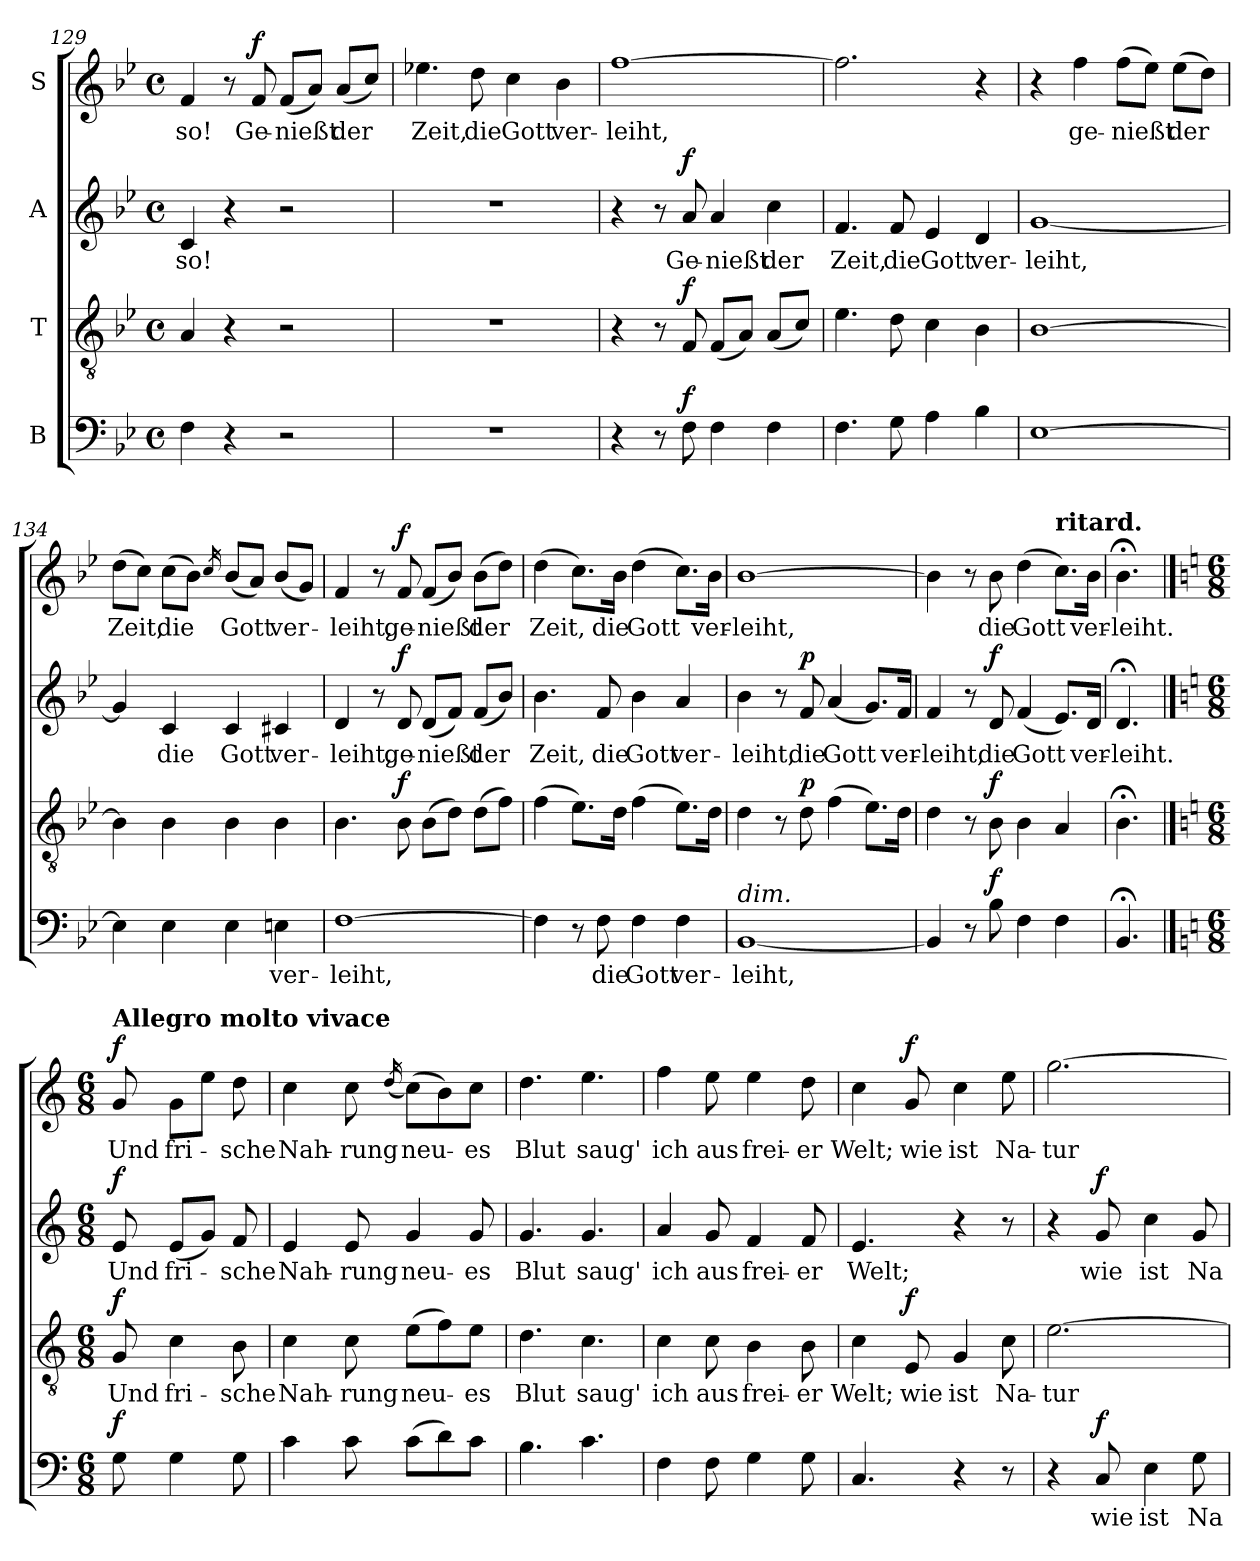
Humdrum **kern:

**kern	**text	**dynam	**kern	**text	**dynam	**kern	**text	**dynam	**kern	**text	**dynam
*part4	*part4	*part4	*part3	*part3	*part3	*part2	*part2	*part2	*part1	*part1	*part1
*staff4	*staff4	*staff4	*staff3	*staff3	*staff3	*staff2	*staff2	*staff2	*staff1	*staff1	*staff1
*I"B	*	*	*I"T	*	*	*I"A	*	*	*I"S	*	*
*clefF4	*	*	*clefGv2	*	*	*clefG2	*	*	*clefG2	*	*
*k[b-e-]	*	*	*k[b-e-]	*	*	*k[b-e-]	*	*	*k[b-e-]	*	*
*M4/4	*	*	*M4/4	*	*	*M4/4	*	*	*M4/4	*	*
*met(c)	*	*	*met(c)	*	*	*met(c)	*	*	*met(c)	*	*
=129	=129	=129	=129	=129	=129	=129	=129	=129	=129	=129	=129
!	!	!	!	!	!	!	!LO:LY:b	!	!	!LO:LY:b	!
4F\	.	.	4A/	.	.	4c/	so!	.	4f/	so!	.
4r	.	.	4r	.	.	4r	.	.	8r	.	.
!	!	!	!	!	!	!	!	!	!	!LO:LY:b	!LO:DY:b
.	.	.	.	.	.	.	.	.	8f/	Ge-	f
!	!	!	!	!	!	!	!	!	!	!LO:LY:b	!
2r	.	.	2r	.	.	2r	.	.	(<8f/L	-nießt	.
.	.	.	.	.	.	.	.	.	8a/J)	.	.
!	!	!	!	!	!	!	!	!	!	!LO:LY:b	!
.	.	.	.	.	.	.	.	.	(<8a/L	der	.
.	.	.	.	.	.	.	.	.	8cc/J)	.	.
=130	=130	=130	=130	=130	=130	=130	=130	=130	=130	=130	=130
!	!	!	!	!	!	!	!	!	!	!LO:LY:b	!
1r	.	.	1r	.	.	1r	.	.	4.ee-X\	Zeit,	.
!	!	!	!	!	!	!	!	!	!	!LO:LY:b	!
.	.	.	.	.	.	.	.	.	8dd\	die	.
!	!	!	!	!	!	!	!	!	!	!LO:LY:b	!
.	.	.	.	.	.	.	.	.	4cc\	Gott	.
!	!	!	!	!	!	!	!	!	!	!LO:LY:b	!
.	.	.	.	.	.	.	.	.	4b-\	ver-	.
=131	=131	=131	=131	=131	=131	=131	=131	=131	=131	=131	=131
!	!	!	!	!	!	!	!	!	!	!LO:LY:b	!
4r	.	.	4r	.	.	4r	.	.	[1ff	-leiht,	.
8r	.	.	8r	.	.	8r	.	.	.	.	.
!	!	!LO:DY:b	!	!	!LO:DY:b	!	!LO:LY:b	!LO:DY:b	!	!	!
8F\	.	f	8F/	.	f	8a/	Ge-	f	.	.	.
!	!	!	!	!	!	!	!LO:LY:b	!	!	!	!
4F\	.	.	(<8F/L	.	.	4a/	-nießt	.	.	.	.
.	.	.	8A/J)	.	.	.	.	.	.	.	.
!	!	!	!	!	!	!	!LO:LY:b	!	!	!	!
4F\	.	.	(<8A/L	.	.	4cc\	der	.	.	.	.
.	.	.	8c/J)	.	.	.	.	.	.	.	.
!!LO:LB:g=z
=132	=132	=132	=132	=132	=132	=132	=132	=132	=132	=132	=132
!	!	!	!	!	!	!	!LO:LY:b	!	!	!	!
4.F\	.	.	4.e-\	.	.	4.f/	Zeit,	.	2.ff\]	.	.
!	!	!	!	!	!	!	!LO:LY:b	!	!	!	!
8G\	.	.	8d\	.	.	8f/	die	.	.	.	.
!	!	!	!	!	!	!	!LO:LY:b	!	!	!	!
4A\	.	.	4c\	.	.	4e-/	Gott	.	.	.	.
!	!	!	!	!	!	!	!LO:LY:b	!	!	!	!
4B-\	.	.	4B-\	.	.	4d/	ver-	.	4r	.	.
=133	=133	=133	=133	=133	=133	=133	=133	=133	=133	=133	=133
!	!	!	!	!	!	!	!LO:LY:b	!	!	!	!
[1E-	.	.	[1B-	.	.	[1g	-leiht,	.	4r	.	.
!	!	!	!	!	!	!	!	!	!	!LO:LY:b	!
.	.	.	.	.	.	.	.	.	4ff\	ge-	.
!	!	!	!	!	!	!	!	!	!	!LO:LY:b	!
.	.	.	.	.	.	.	.	.	(>8ff\L	-nießt	.
.	.	.	.	.	.	.	.	.	8ee-\J)	.	.
!	!	!	!	!	!	!	!	!	!	!LO:LY:b	!
.	.	.	.	.	.	.	.	.	(>8ee-\L	der	.
.	.	.	.	.	.	.	.	.	8dd\J)	.	.
=134	=134	=134	=134	=134	=134	=134	=134	=134	=134	=134	=134
!	!	!	!	!	!	!	!	!	!	!LO:LY:b	!
4E-\]	.	.	4B-\]	.	.	4g/]	.	.	(>8dd\L	Zeit,	.
.	.	.	.	.	.	.	.	.	8cc\J)	.	.
!	!	!	!	!	!	!	!LO:LY:b	!	!	!LO:LY:b	!
4E-\	.	.	4B-\	.	.	4c/	die	.	(>8cc\L	die	.
.	.	.	.	.	.	.	.	.	8b-\J)	.	.
.	.	.	.	.	.	.	.	.	16qcc/	.	.
!	!	!	!	!	!	!	!LO:LY:b	!	!	!LO:LY:b	!
4E-\	.	.	4B-\	.	.	4c/	Gott	.	(<8b-/L	Gott	.
.	.	.	.	.	.	.	.	.	8a/J)	.	.
!	!LO:LY:b	!	!	!	!	!	!LO:LY:b	!	!	!LO:LY:b	!
4En\	ver-	.	4B-\	.	.	4c#X/	ver-	.	(<8b-/L	ver-	.
.	.	.	.	.	.	.	.	.	8g/J)	.	.
=135	=135	=135	=135	=135	=135	=135	=135	=135	=135	=135	=135
!	!LO:LY:b	!	!	!	!	!	!LO:LY:b	!	!	!LO:LY:b	!
[1F	-leiht,	.	4.B-\	.	.	4d/	-leiht,	.	4f/	-leiht,	.
.	.	.	.	.	.	8r	.	.	8r	.	.
!	!	!	!	!	!LO:DY:b	!	!LO:LY:b	!LO:DY:b	!	!LO:LY:b	!LO:DY:b
.	.	.	8B-\	.	f	8d/	ge-	f	8f/	ge-	f
!	!	!	!	!	!	!	!LO:LY:b	!	!	!LO:LY:b	!
.	.	.	(>8B-\L	.	.	(>8d/L	-nießt	.	(<8f/L	-nießt	.
.	.	.	8d\J)	.	.	8f/J)	.	.	8b-/J)	.	.
!	!	!	!	!	!	!	!LO:LY:b	!	!	!LO:LY:b	!
.	.	.	(>8d\L	.	.	(<8f/L	-der	.	(>8b-\L	der	.
.	.	.	8f\J)	.	.	8b-/J)	.	.	8dd\J)	.	.
!!LO:PB:g=z
=136	=136	=136	=136	=136	=136	=136	=136	=136	=136	=136	=136
!	!	!	!	!	!	!	!LO:LY:b	!	!	!LO:LY:b	!
4F\]	.	.	(>4f\	.	.	4.b-\	Zeit,	.	(>4dd\	Zeit,	.
8r	.	.	8.e-\L)	.	.	.	.	.	8.cc\L)	.	.
!	!LO:LY:b	!	!	!	!	!	!LO:LY:b	!	!	!	!
8F\	die	.	.	.	.	8f/	die	.	.	.	.
!	!	!	!	!	!	!	!	!	!	!LO:LY:b	!
.	.	.	16d\Jk	.	.	.	.	.	16b-\Jk	die	.
!	!LO:LY:b	!	!	!	!	!	!LO:LY:b	!	!	!LO:LY:b	!
4F\	Gott	.	(>4f\	.	.	4b-\	Gott	.	(>4dd\	Gott	.
!	!LO:LY:b	!	!	!	!	!	!LO:LY:b	!	!	!	!
4F\	ver-	.	8.e-\L)	.	.	4a/	ver-	.	8.cc\L)	.	.
!	!	!	!	!	!	!	!	!	!	!LO:LY:b	!
.	.	.	16d\Jk	.	.	.	.	.	16b-\Jk	ver-	.
=137	=137	=137	=137	=137	=137	=137	=137	=137	=137	=137	=137
!LO:TX:a:i:t=dim.	!	!	!	!	!	!	!	!	!	!	!
!	!LO:LY:b	!	!	!	!	!	!LO:LY:b	!	!	!LO:LY:b	!
[1BB-	-leiht,	.	4d\	.	.	4b-\	-leiht,	.	[1b-	-leiht,	.
.	.	.	8r	.	.	8r	.	.	.	.	.
!	!	!	!	!	!LO:DY:b	!	!LO:LY:b	!LO:DY:b	!	!	!
.	.	.	8d\	.	p	8f/	die	p	.	.	.
!	!	!	!	!	!	!	!LO:LY:b	!	!	!	!
.	.	.	(>4f\	.	.	(<4a/	Gott	.	.	.	.
.	.	.	8.e-\L)	.	.	8.g/L)	.	.	.	.	.
!	!	!	!	!	!	!	!LO:LY:b	!	!	!	!
.	.	.	16d\Jk	.	.	16f/Jk	ver-	.	.	.	.
=138	=138	=138	=138	=138	=138	=138	=138	=138	=138	=138	=138
!	!	!	!	!	!	!	!LO:LY:b	!	!	!	!
4BB-/]	.	.	4d\	.	.	4f/	-leiht,	.	4b-\]	.	.
8r	.	.	8r	.	.	8r	.	.	8r	.	.
!	!	!LO:DY:b	!	!	!LO:DY:b	!	!LO:LY:b	!LO:DY:b	!	!LO:LY:b	!
8B-\	.	f	8B-\	.	f	8d/	die	f	8b-\	die	.
!	!	!	!	!	!	!	!LO:LY:b	!	!	!LO:LY:b	!
4F\	.	.	4B-\	.	.	(>4f/	Gott	.	(>4dd\	Gott	.
!	!	!	!	!	!	!	!	!	!LO:TX:a:B:t=ritard.	!	!
4F\	.	.	4A/	.	.	8.e-/L)	.	.	8.cc\L)	.	.
!	!	!	!	!	!	!	!LO:LY:b	!	!	!LO:LY:b	!
.	.	.	.	.	.	16d/Jk	ver-	.	16b-\Jk	ver-	.
=139	=139	=139	=139	=139	=139	=139	=139	=139	=139	=139	=139
!	!	!	!	!	!	!	!LO:LY:b	!	!	!LO:LY:b	!
4.BB-;</	.	.	4.B-;<\	.	.	4.d;</	-leiht.	.	4.b-;<\	-leiht.	.
!!LO:PB:g=z
==139X8	==139X8	==139X8	==139X8	==139X8	==139X8	==139X8	==139X8	==139X8	==139X8	==139X8	==139X8
*k[]	*	*	*k[]	*	*	*k[]	*	*	*k[]	*	*
*M6/8	*	*	*M6/8	*	*	*M6/8	*	*	*M6/8	*	*
!	!	!	!	!	!	!	!	!	!LO:TX:a:B:t=Allegro molto vivace	!	!
!	!	!LO:DY:b	!	!LO:LY:b	!LO:DY:b	!	!LO:LY:b	!LO:DY:b	!	!LO:LY:b	!LO:DY:b
8G\	.	f	8G/	Und	f	8e/	Und	f	8g/	Und	f
!	!	!	!	!LO:LY:b	!	!	!LO:LY:b	!	!	!LO:LY:b	!
4G\	.	.	4c\	fri-	.	(<8e/L	fri-	.	8g\L	fri-	.
.	.	.	.	.	.	8g/J)	.	.	8ee\J	.	.
!	!	!	!	!LO:LY:b	!	!	!LO:LY:b	!	!	!LO:LY:b	!
8G\	.	.	8B\	-sche	.	8f/	-sche	.	8dd\	-sche	.
=140	=140	=140	=140	=140	=140	=140	=140	=140	=140	=140	=140
!	!	!	!	!LO:LY:b	!	!	!LO:LY:b	!	!	!LO:LY:b	!
4c\	.	.	4c\	Nah-	.	4e/	Nah-	.	4cc\	Nah-	.
!	!	!	!	!LO:LY:b	!	!	!LO:LY:b	!	!	!LO:LY:b	!
8c\	.	.	8c\	-rung	.	8e/	-rung	.	8cc\	-rung	.
.	.	.	.	.	.	.	.	.	(<16qdd/	.	.
!	!	!	!	!LO:LY:b	!	!	!LO:LY:b	!	!	!LO:LY:b	!
(>8c\L	.	.	(>8e\L	neu-	.	4g/	neu-	.	(>8cc\L)	neu-	.
8d\)	.	.	8f\)	.	.	.	.	.	8b\)	.	.
!	!	!	!	!LO:LY:b	!	!	!LO:LY:b	!	!	!LO:LY:b	!
8c\J	.	.	8e\J	-es	.	8g/	-es	.	8cc\J	-es	.
=141	=141	=141	=141	=141	=141	=141	=141	=141	=141	=141	=141
!	!	!	!	!LO:LY:b	!	!	!LO:LY:b	!	!	!LO:LY:b	!
4.B\	.	.	4.d\	Blut	.	4.g/	Blut	.	4.dd\	Blut	.
!	!	!	!	!LO:LY:b	!	!	!LO:LY:b	!	!	!LO:LY:b	!
4.c\	.	.	4.c\	saug'	.	4.g/	saug'	.	4.ee\	saug'	.
=142	=142	=142	=142	=142	=142	=142	=142	=142	=142	=142	=142
!	!	!	!	!LO:LY:b	!	!	!LO:LY:b	!	!	!LO:LY:b	!
4F\	.	.	4c\	ich	.	4a/	ich	.	4ff\	ich	.
!	!	!	!	!LO:LY:b	!	!	!LO:LY:b	!	!	!LO:LY:b	!
8F\	.	.	8c\	aus	.	8g/	aus	.	8ee\	aus	.
!	!	!	!	!LO:LY:b	!	!	!LO:LY:b	!	!	!LO:LY:b	!
4G\	.	.	4B\	frei-	.	4f/	frei-	.	4ee\	frei-	.
!	!	!	!	!LO:LY:b	!	!	!LO:LY:b	!	!	!LO:LY:b	!
8G\	.	.	8B\	-er	.	8f/	-er	.	8dd\	-er	.
=143	=143	=143	=143	=143	=143	=143	=143	=143	=143	=143	=143
!	!	!	!	!LO:LY:b	!	!	!LO:LY:b	!	!	!LO:LY:b	!
4.C/	.	.	4c\	Welt;	.	4.e/	Welt;	.	4cc\	Welt;	.
!	!	!	!	!LO:LY:b	!LO:DY:b	!	!	!	!	!LO:LY:b	!LO:DY:b
.	.	.	8E/	wie	f	.	.	.	8g/	wie	f
!	!	!	!	!LO:LY:b	!	!	!	!	!	!LO:LY:b	!
4r	.	.	4G/	ist	.	4r	.	.	4cc\	ist	.
!	!	!	!	!LO:LY:b	!	!	!	!	!	!LO:LY:b	!
8r	.	.	8c\	Na-	.	8r	.	.	8ee\	Na-	.
=144	=144	=144	=144	=144	=144	=144	=144	=144	=144	=144	=144
!	!	!	!	!LO:LY:b	!	!	!	!	!	!LO:LY:b	!
4r	.	.	[2.e\	-tur	.	4r	.	.	[2.gg\	-tur	.
!	!LO:LY:b	!LO:DY:b	!	!	!	!	!LO:LY:b	!LO:DY:b	!	!	!
8C/	wie	f	.	.	.	8g/	wie	f	.	.	.
!	!LO:LY:b	!	!	!	!	!	!LO:LY:b	!	!	!	!
4E\	ist	.	.	.	.	4cc\	ist	.	.	.	.
!	!LO:LY:b	!	!	!	!	!	!LO:LY:b	!	!	!	!
8G\	Na-	.	.	.	.	8g/	Na-	.	.	.	.
=	=	=	=	=	=	=	=	=	=	=	=
*-	*-	*-	*-	*-	*-	*-	*-	*-	*-	*-	*-
